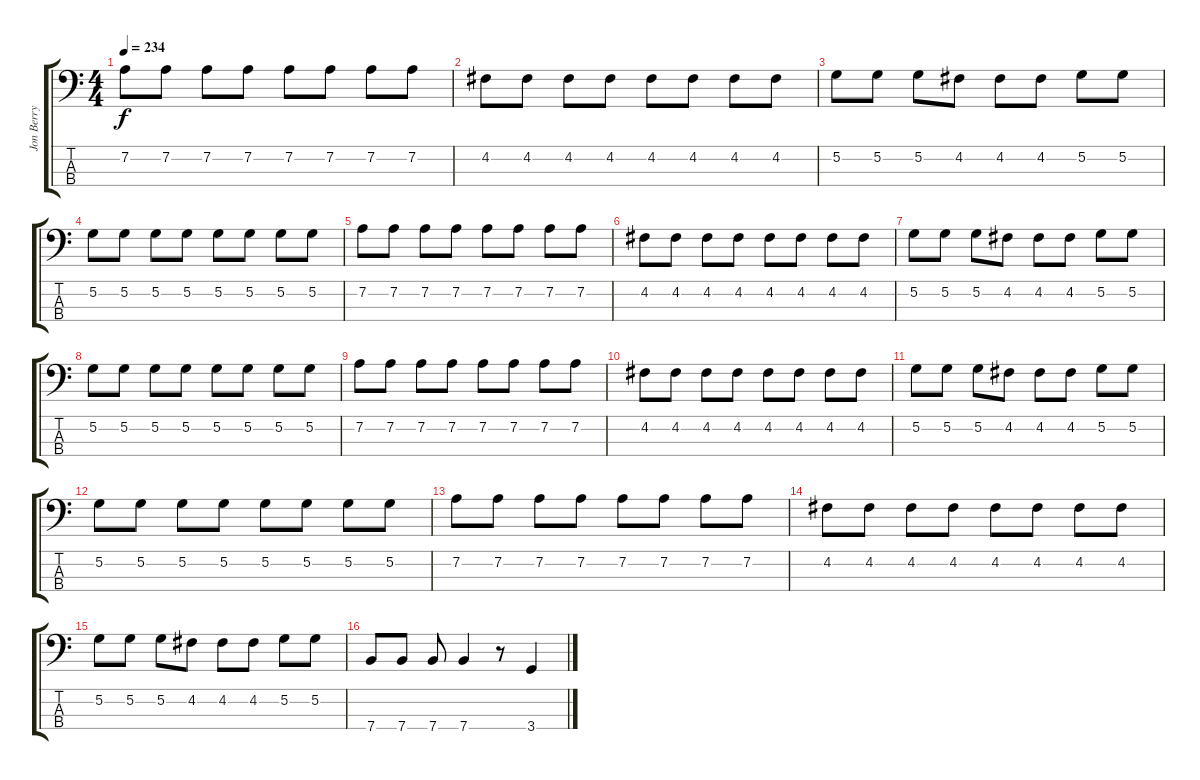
\track ("Jon Berry" "Jon Berry") {instrument electricbasspick}
\staff {score tabs}
\tuning (G2 D2 A1 E1) {hide}
\ts (4 4)
\tempo 234
\clef f4
\ks c
7.2.8{dy f} 7.2.8 7.2.8 7.2.8 7.2.8 7.2.8 7.2.8 7.2.8 |
4.2.8 4.2.8 4.2.8 4.2.8 4.2.8 4.2.8 4.2.8 4.2.8 |
5.2.8 5.2.8 5.2.8 4.2.8 4.2.8 4.2.8 5.2.8 5.2.8 |
5.2.8 5.2.8 5.2.8 5.2.8 5.2.8 5.2.8 5.2.8 5.2.8 |
7.2.8 7.2.8 7.2.8 7.2.8 7.2.8 7.2.8 7.2.8 7.2.8 |
4.2.8 4.2.8 4.2.8 4.2.8 4.2.8 4.2.8 4.2.8 4.2.8 |
5.2.8 5.2.8 5.2.8 4.2.8 4.2.8 4.2.8 5.2.8 5.2.8 |
5.2.8 5.2.8 5.2.8 5.2.8 5.2.8 5.2.8 5.2.8 5.2.8 |
7.2.8 7.2.8 7.2.8 7.2.8 7.2.8 7.2.8 7.2.8 7.2.8 |
4.2.8 4.2.8 4.2.8 4.2.8 4.2.8 4.2.8 4.2.8 4.2.8 |
5.2.8 5.2.8 5.2.8 4.2.8 4.2.8 4.2.8 5.2.8 5.2.8 |
5.2.8 5.2.8 5.2.8 5.2.8 5.2.8 5.2.8 5.2.8 5.2.8 |
7.2.8 7.2.8 7.2.8 7.2.8 7.2.8 7.2.8 7.2.8 7.2.8 |
4.2.8 4.2.8 4.2.8 4.2.8 4.2.8 4.2.8 4.2.8 4.2.8 |
5.2.8 5.2.8 5.2.8 4.2.8 4.2.8 4.2.8 5.2.8 5.2.8 |
7.4.8 7.4.8 7.4.8 7.4.4 r.8 3.4.4
